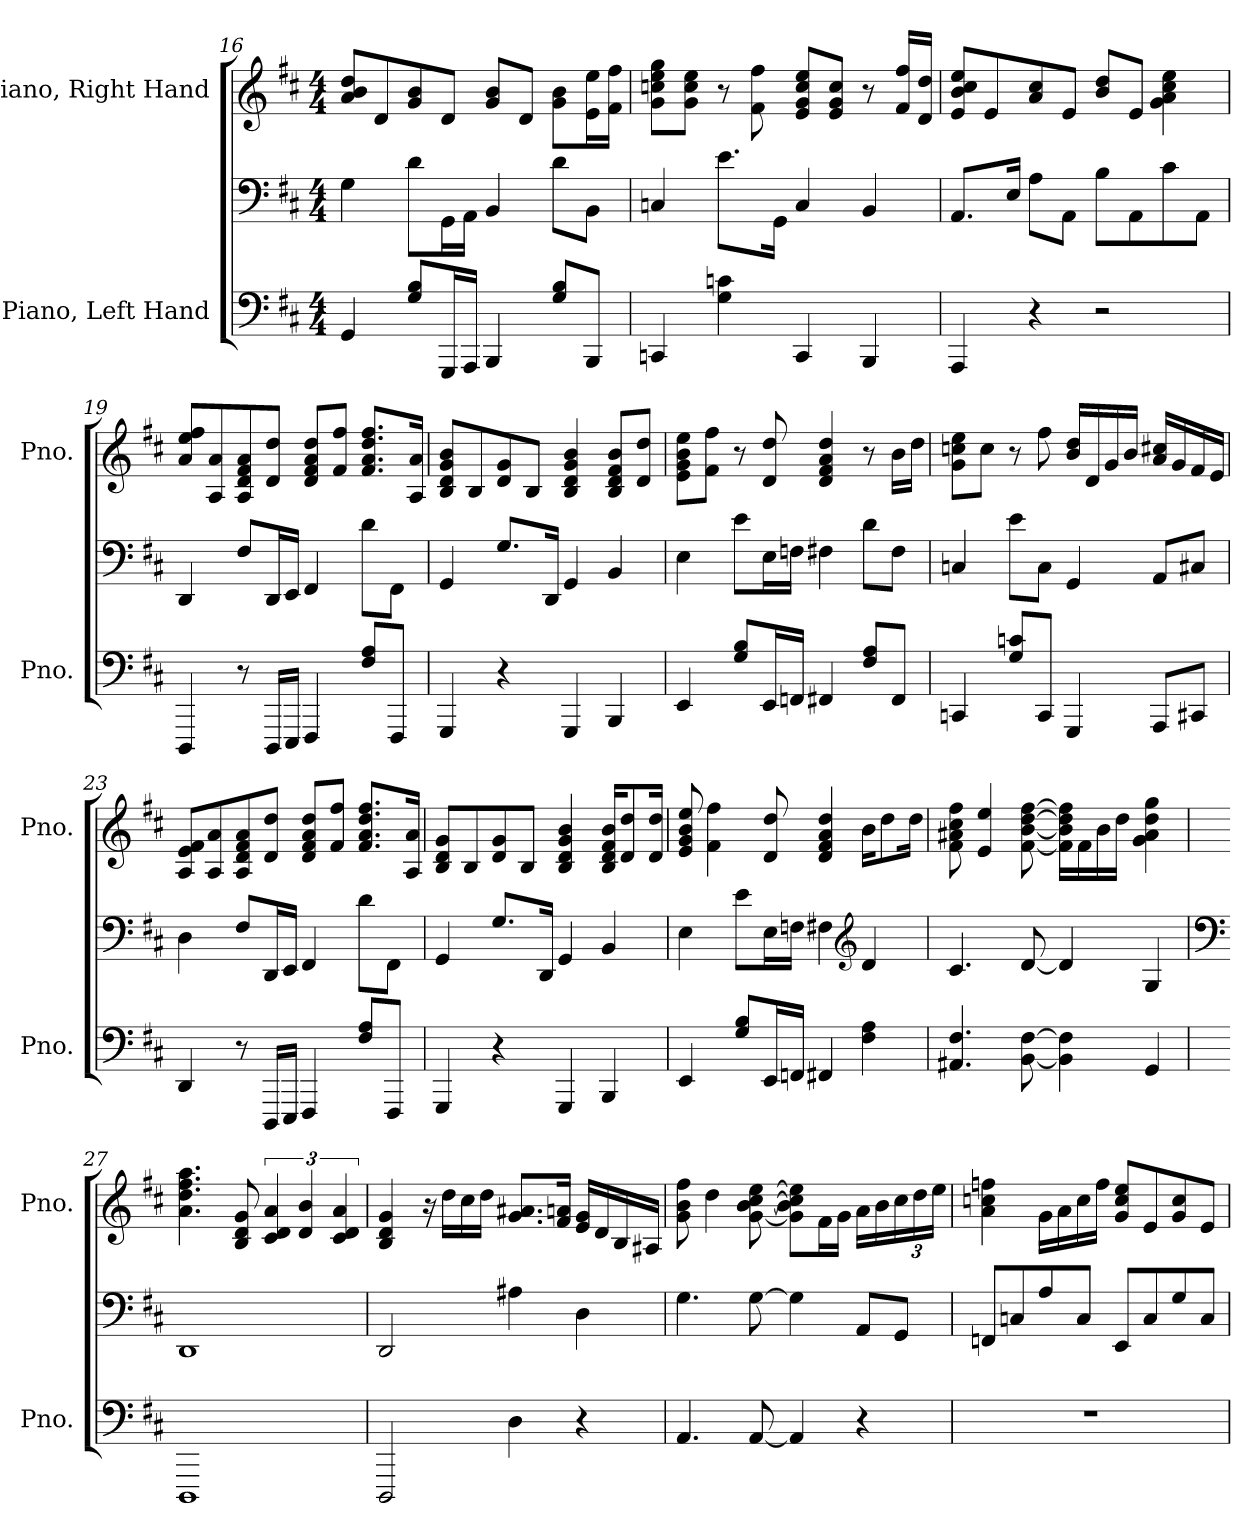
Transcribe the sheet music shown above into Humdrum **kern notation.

**kern	**kern	**kern
*part2	*part2	*part1
*staff3	*staff2	*staff1
*I"Piano, Left Hand	*	*I"Piano, Right Hand
*I'Pno.	*	*I'Pno.
!!LO:LB:g=z
*clefF4	*clefF4	*clefG2
*k[f#c#]	*k[f#c#]	*k[f#c#]
*M4/4	*M4/4	*M4/4
=16	=16	=16
4GG/	4G\	8a/ 8b/ 8dd/L
.	.	8d/
8G/ 8B/L	8d\L	8g/ 8b/
16GGG/L	16GG\L	8d/J
16AAA/JJ	16AA\JJ	.
4BBB/	4BB/	8g/ 8b/L
.	.	8d/J
8G/ 8B/L	8d\L	8g\ 8b\L
8BBB/J	8BB\J	16e\ 16ee\L
.	.	16f#\ 16ff#\JJ
=17	=17	=17
4CCn/	4Cn/	8g\ 8ccn\ 8ee\ 8gg\L
.	.	8g\ 8cc\ 8ee\J
4G\ 4cn\	8.e\L	8r
.	.	8f#\ 8ff#\
.	16GG\Jk	.
4CC/	4C/	8e/ 8g/ 8cc/ 8ee/L
.	.	8e/ 8g/ 8cc/J
4BBB/	4BB/	8r
.	.	16f#/ 16ff#/LL
.	.	16d/ 16dd/JJ
=18	=18	=18
4AAA/	8.AA/L	8e/ 8b/ 8cc#/ 8ee/L
.	.	8e/
.	16E/Jk	.
4r	8A\L	8a/ 8cc#/
.	8AA\J	8e/J
2r	8B\L	8b/ 8dd/L
.	8AA\	8e/J
.	8c#\	4g\ 4a\ 4cc#\ 4ee\
.	8AA\J	.
!!LO:LB:g=z
=19	=19	=19
4DDD/	4DD/	8a/ 8ee/ 8ff#/L
.	.	8A/ 8a/
8r	8F#/L	8A/ 8d/ 8f#/ 8a/
16DDD/LL	16DD/L	8d/ 8dd/J
16EEE/JJ	16EE/JJ	.
4FFF#/	4FF#/	8d/ 8f#/ 8a/ 8dd/L
.	.	8f#/ 8ff#/J
8F#/ 8A/L	8d\L	8.f#/ 8.a/ 8.dd/ 8.ff#/L
8FFF#/J	8FF#\J	.
.	.	16A/ 16a/Jk
=20	=20	=20
4GGG/	4GG/	8B/ 8d/ 8g/ 8b/L
.	.	8B/
4r	8.G/L	8d/ 8g/
.	.	8B/J
.	16DD/Jk	.
4GGG/	4GG/	4B/ 4d/ 4g/ 4b/
4BBB/	4BB/	8B/ 8d/ 8f#/ 8b/L
.	.	8d/ 8dd/J
=21	=21	=21
4EE/	4E\	8e\ 8g\ 8b\ 8ee\L
.	.	8f#\ 8ff#\J
8G/ 8B/L	8e\L	8r
16EE/L	16E\L	8d/ 8dd/
16FFn/JJ	16Fn\JJ	.
4FF#X/	4F#X\	4d/ 4f#/ 4a/ 4dd/
8F#/ 8A/L	8d\L	8r
8FF#/J	8F#\J	16b\LL
.	.	16dd\JJ
!!LO:PB:g=z
=22	=22	=22
4CCn/	4Cn/	8g\ 8ccn\ 8ee\L
.	.	8cc\J
8G/ 8cn/L	8e\L	8r
8CC/J	8C\J	8ff#\
4GGG/	4GG/	16b/ 16dd/LL
.	.	16d/
.	.	16g/
.	.	16b/JJ
8AAA/L	8AA/L	16a/ 16cc#X/LL
.	.	16g/
8CC#X/J	8C#X/J	16f#/
.	.	16e/JJ
=23	=23	=23
4DD/	4D\	8A/ 8e/ 8f#/L
.	.	8A/ 8a/
8r	8F#/L	8A/ 8d/ 8f#/ 8a/
16DDD/LL	16DD/L	8d/ 8dd/J
16EEE/JJ	16EE/JJ	.
4FFF#/	4FF#/	8d/ 8f#/ 8a/ 8dd/L
.	.	8f#/ 8ff#/J
8F#/ 8A/L	8d\L	8.f#/ 8.a/ 8.dd/ 8.ff#/L
8FFF#/J	8FF#\J	.
.	.	16A/ 16a/Jk
=24	=24	=24
4GGG/	4GG/	8B/ 8d/ 8g/L
.	.	8B/
4r	8.G/L	8d/ 8g/
.	.	8B/J
.	16DD/Jk	.
4GGG/	4GG/	4B/ 4d/ 4g/ 4b/
4BBB/	4BB/	16B/ 16d/ 16f#/ 16b/KL
.	.	8d/ 8dd/
.	.	16d/ 16dd/Jk
!!LO:LB:g=z
=25	=25	=25
4EE/	4E\	8e/ 8g/ 8b/ 8ee/
.	.	4f#\ 4ff#\
8G/ 8B/L	8e\L	.
16EE/L	16E\L	8d/ 8dd/
16FFn/JJ	16Fn\JJ	.
4FF#X/	4F#X\	4d/ 4f#/ 4a/ 4dd/
*	*clefG2	*
4F#\ 4A\	4d/	16b\KL
.	.	8dd\
.	.	16dd\Jk
=26	=26	=26
4.AA#X/ 4.F#/	4.c#/	8f#\ 8a#X\ 8cc#\ 8ff#\
.	.	4e/ 4ee/
[8BB\ [8F#\	[8d/	[8f#\ [8b\ [8dd\ [8ff#\
4BB\] 4F#\]	4d/]	16f#\] 16b\] 16dd\] 16ff#\]LL
.	.	16f#\
.	.	16b\
.	.	16dd\JJ
4GG/	4G/	4g\ 4a#\ 4dd\ 4gg\
=27	=27	=27
*	*clefF4	*
1DDD	1DD	4.a\ 4.dd\ 4.ff#\ 4.aa\
.	.	8B/ 8d/ 8g/
.	.	6c#/ 6d/ 6a/
.	.	6d/ 6b/
.	.	6c#/ 6d/ 6a/
!!LO:LB:g=z
=28	=28	=28
2DDD/	2DD/	4B/ 4d/ 4g/
.	.	16r
.	.	16dd\LL
.	.	16cc#\
.	.	16dd\JJ
4D\	4A#X\	8.g/ 8.a#X/L
.	.	16f#/ 16an/Jk
4r	4D\	16e/ 16g/LL
.	.	16d/
.	.	16B/
.	.	16A#X/JJ
=29	=29	=29
4.AA/	4.G\	8g\ 8b\ 8ff#\
.	.	4dd\
[8AA/	[8G\	[8g\ [8b\ [8cc#\ [8ee\
4AA/]	4G\]	8g\] 8b\] 8cc#\] 8ee\]L
.	.	16f#\L
.	.	16g\JJ
4r	8AA/L	16a\LL
.	.	16b\
*	*	*Xbrackettup
.	8GG/J	24cc#\
.	.	24dd\
.	.	24ee\JJ
=30	=30	=30
1r	8FFn/L	4a\ 4ccn\ 4ffn\
.	8Cn/	.
.	8A/	16g\LL
.	.	16a\
.	8C/J	16cc\
.	.	16ff\JJ
.	8EE/L	8g/ 8cc/ 8ee/L
.	8C/	8e/
.	8G/	8g/ 8cc/
.	8C/J	8e/J
=	=	=
*-	*-	*-
